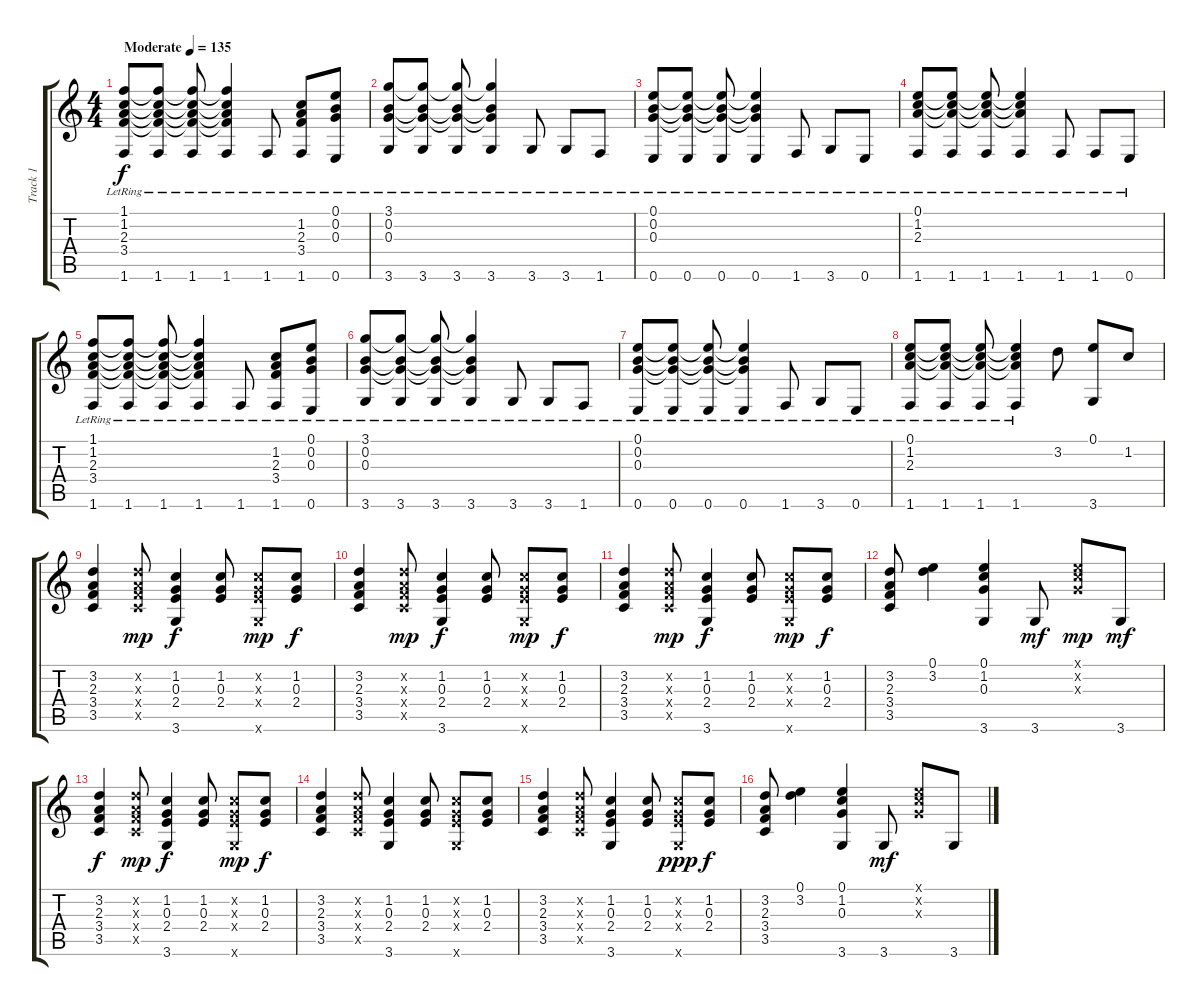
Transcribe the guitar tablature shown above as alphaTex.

\track ("Track 1" "Track 1") {instrument acousticguitarsteel}
\staff {score tabs}
\tuning (E4 B3 G3 D3 A2 E2) {hide}
\ts (4 4)
\tempo (135 "Moderate")
\clef g2
\ks c
(1.1{lr} 1.2{lr} 2.3{lr} 3.4{lr} 1.6{lr}).8{dy f instrument acousticguitarsteel} (1.1{t} 1.2{t} 2.3{t} 3.4{t} 1.6{lr}).8 (1.1{t} 1.2{t} 2.3{t} 3.4{t} 1.6{lr}).8 (1.1{t} 1.2{t} 2.3{t} 3.4{t} 1.6{lr}).4 1.6{lr}.8 (1.2{lr} 2.3{lr} 3.4{lr} 1.6{lr}).8 (0.1{lr} 0.2{lr} 0.3{lr} 0.6{lr}).8 |
(3.1{lr} 0.2{lr} 0.3{lr} 3.6{lr}).8 (3.1{t} 0.2{t} 0.3{t} 3.6{lr}).8 (3.1{t} 0.2{t} 0.3{t} 3.6{lr}).8 (3.1{t} 0.2{t} 0.3{t} 3.6{lr}).4 3.6{lr}.8 3.6{lr}.8 1.6{lr}.8 |
(0.1{lr} 0.2{lr} 0.3{lr} 0.6{lr}).8 (0.1{t} 0.2{t} 0.3{t} 0.6{lr}).8 (0.1{t} 0.2{t} 0.3{t} 0.6{lr}).8 (0.1{t} 0.2{t} 0.3{t} 0.6{lr}).4 1.6{lr}.8 3.6{lr}.8 0.6{lr}.8 |
(0.1{lr} 1.2{lr} 2.3{lr} 1.6{lr}).8 (0.1{t} 1.2{t} 2.3{t} 1.6{lr}).8 (0.1{t} 1.2{t} 2.3{t} 1.6{lr}).8 (0.1{t} 1.2{t} 2.3{t} 1.6{lr}).4 1.6{lr}.8 1.6{lr}.8 0.6{lr}.8 |
(1.1{lr} 1.2{lr} 2.3{lr} 3.4{lr} 1.6{lr}).8 (1.1{t} 1.2{t} 2.3{t} 3.4{t} 1.6{lr}).8 (1.1{t} 1.2{t} 2.3{t} 3.4{t} 1.6{lr}).8 (1.1{t} 1.2{t} 2.3{t} 3.4{t} 1.6{lr}).4 1.6{lr}.8 (1.2{lr} 2.3{lr} 3.4{lr} 1.6{lr}).8 (0.1{lr} 0.2{lr} 0.3{lr} 0.6{lr}).8 |
(3.1{lr} 0.2{lr} 0.3{lr} 3.6{lr}).8 (3.1{t} 0.2{t} 0.3{t} 3.6{lr}).8 (3.1{t} 0.2{t} 0.3{t} 3.6{lr}).8 (3.1{t} 0.2{t} 0.3{t} 3.6{lr}).4 3.6{lr}.8 3.6{lr}.8 1.6{lr}.8 |
(0.1{lr} 0.2{lr} 0.3{lr} 0.6{lr}).8 (0.1{t} 0.2{t} 0.3{t} 0.6{lr}).8 (0.1{t} 0.2{t} 0.3{t} 0.6{lr}).8 (0.1{t} 0.2{t} 0.3{t} 0.6{lr}).4 1.6{lr}.8 3.6{lr}.8 0.6{lr}.8 |
(0.1{lr} 1.2{lr} 2.3{lr} 1.6{lr}).8 (0.1{t} 1.2{t} 2.3{t} 1.6{lr}).8 (0.1{t} 1.2{t} 2.3{t} 1.6{lr}).8 (0.1{t} 1.2{t} 2.3{t} 1.6{lr}).4 3.2.8 (0.1 3.6).8 1.2.8 |
(3.2 2.3 3.4 3.5).4 (3.2{x} 2.3{x} 3.4{x} 3.5{x}).8{dy mp} (1.2 0.3 2.4 3.6).4{dy f} (1.2 0.3 2.4).8 (1.2{x} 0.3{x} 2.4{x} 3.6{x}).8{dy mp} (1.2 0.3 2.4).8{dy f} |
(3.2 2.3 3.4 3.5).4 (3.2{x} 2.3{x} 3.4{x} 3.5{x}).8{dy mp} (1.2 0.3 2.4 3.6).4{dy f} (1.2 0.3 2.4).8 (1.2{x} 0.3{x} 2.4{x} 3.6{x}).8{dy mp} (1.2 0.3 2.4).8{dy f} |
(3.2 2.3 3.4 3.5).4 (3.2{x} 2.3{x} 3.4{x} 3.5{x}).8{dy mp} (1.2 0.3 2.4 3.6).4{dy f} (1.2 0.3 2.4).8 (1.2{x} 0.3{x} 2.4{x} 3.6{x}).8{dy mp} (1.2 0.3 2.4).8{dy f} |
(3.2 2.3 3.4 3.5).8 (0.1 3.2).4 (0.1 1.2 0.3 3.6).4 3.6.8{dy mf} (0.1{x} 1.2{x} 0.3{x}).8{dy mp} 3.6.8{dy mf} |
(3.2 2.3 3.4 3.5).4{dy f} (3.2{x} 2.3{x} 3.4{x} 3.5{x}).8{dy mp} (1.2 0.3 2.4 3.6).4{dy f} (1.2 0.3 2.4).8 (1.2{x} 0.3{x} 2.4{x} 3.6{x}).8{dy mp} (1.2 0.3 2.4).8{dy f} |
(3.2 2.3 3.4 3.5).4 (3.2{x} 2.3{x} 3.4{x} 3.5{x}).8 (1.2 0.3 2.4 3.6).4 (1.2 0.3 2.4).8 (1.2{x} 0.3{x} 2.4{x} 3.6{x}).8 (1.2 0.3 2.4).8 |
(3.2 2.3 3.4 3.5).4 (3.2{x} 2.3{x} 3.4{x} 3.5{x}).8 (1.2 0.3 2.4 3.6).4 (1.2 0.3 2.4).8 (1.2{x} 0.3{x} 2.4{x} 3.6{x}).8{dy ppp} (1.2 0.3 2.4).8{dy f} |
(3.2 2.3 3.4 3.5).8 (0.1 3.2).4 (0.1 1.2 0.3 3.6).4 3.6.8{dy mf} (0.1{x} 1.2{x} 0.3{x}).8 3.6.8
